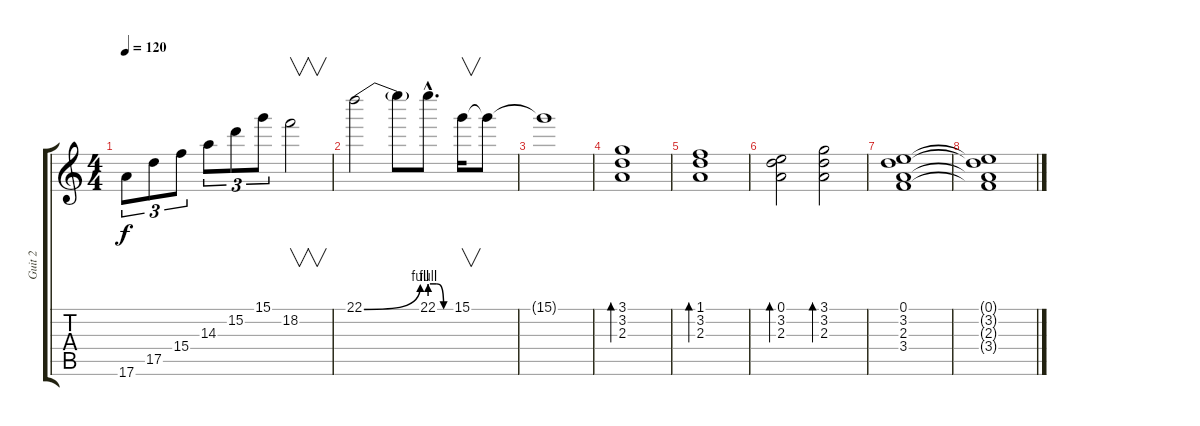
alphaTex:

\track ("Guit 2" "Guit 2") {instrument acousticguitarnylon}
\staff {score tabs}
\tuning (E4 B3 G3 D3 A2 E2) {hide}
\ts (4 4)
\tempo 120
\clef g2
\ks c
17.6.8{tu (3 2) dy f} 17.5.8{tu (3 2)} 15.4.8{tu (3 2)} 14.3.8{tu (3 2)} 15.2.8{tu (3 2)} 15.1.8{tu (3 2)} 18.2.2{v} |
22.1{be (bend 0 0 60 4)}.2 22.1{t}.8 22.1{be (custom 0 4 20 4 40 0 60 0) hac}.8{d} 15.1.16{v} 15.1{t}.8{volume 4} |
15.1{t}.1 |
(3.1 3.2 2.3).1{bd 480} |
(1.1 3.2 2.3).1{bd 480} |
(0.1 3.2 2.3).2{bd 480} (3.1 3.2 2.3).2{bd 480} |
(0.1 3.2 2.3 3.4).1{volume 2} |
(0.1{t} 3.2{t} 2.3{t} 3.4{t}).1
